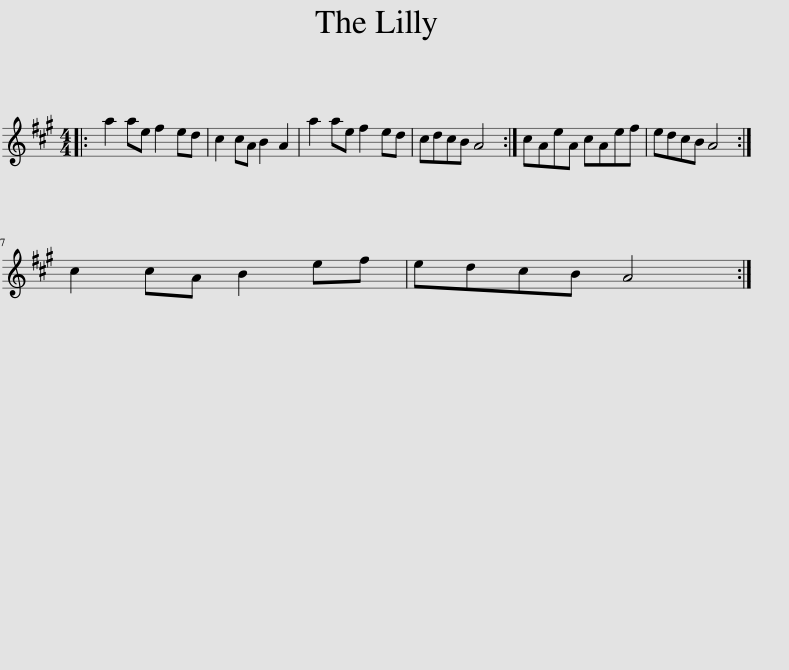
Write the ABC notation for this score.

X:1
L:1/8
M:4/4
I:linebreak $
K:A
V:1 treble
V:1
|: a2 ae f2 ed | c2 cA B2 A2 | a2 ae f2 ed | cdcB A4 :| cAeA cAef | %5
 edcB A4 :|$ c2 cA B2 ef | edcB A4 :| %8
